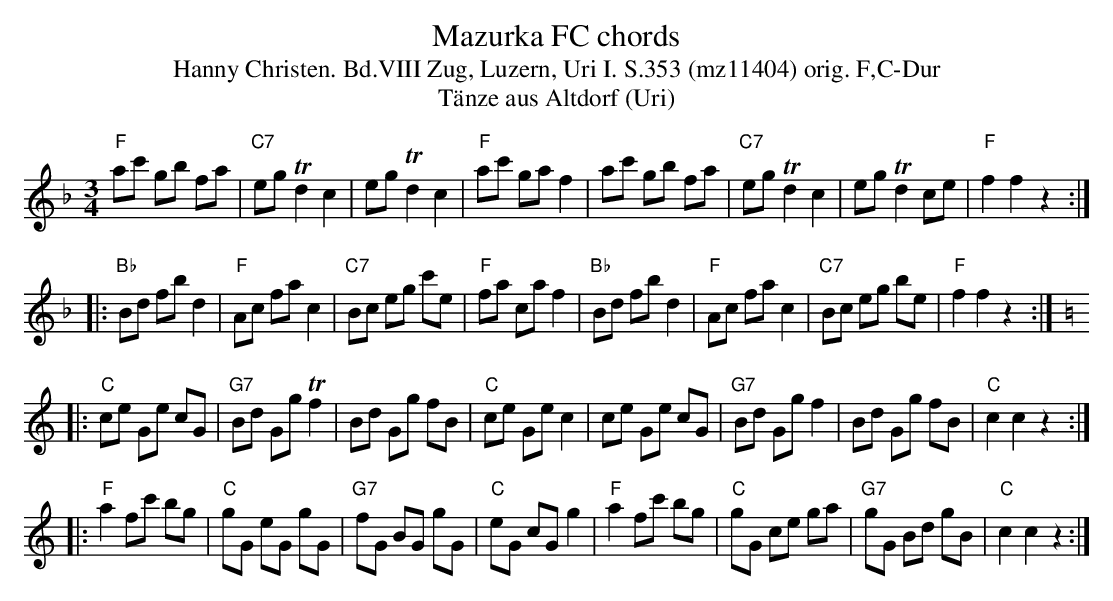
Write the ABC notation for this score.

X:1
T: Mazurka FC chords
T:Hanny Christen. Bd.VIII Zug, Luzern, Uri I. S.353 (mz11404) orig. F,C-Dur
T: T\"anze aus Altdorf (Uri)
M:3/4
L:1/8
K:F %%MIDI gchordon
"F"ac' gb fa | "C7"eg Td2c2 | eg Td2c2 | "F"ac' ga f2 | ac' gb fa | "C7"eg Td2c2 | eg Td2 ce | "F"f2f2z2 ::
"Bb"Bd fb d2 | "F"Ac fa c2 | "C7"Bc eg c'e | "F"fa ca f2 | "Bb"Bd fb d2 | "F"Ac fa c2 | "C7"Bc eg be | "F"f2f2z2 :: [K:C]
"C"ce Ge cG | "G7"Bd Gg Tf2 | Bd Gg fB | "C"ce Ge c2 | ce Ge cG | "G7"Bd Gg f2 | Bd Gg fB | "C"c2c2z2 ::
"F"a2fc' bg | "C"gG eG gG | "G7"fG BG gG | "C"eG cG g2 | "F"a2 fc' bg | "C"gG ce ga | "G7"gG Bd gB | "C"c2c2z2 :|
